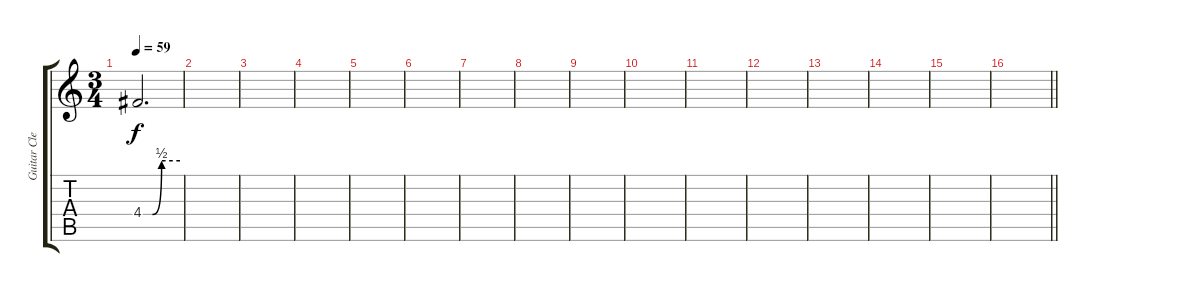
\track ("Guitar Clean" "Guitar Cle") {instrument electricguitarclean}
\staff {score tabs}
\tuning (E4 B3 G3 D3 A2 E2) {hide}
\ts (3 4)
\tempo 59
\clef g2
\ks c
4.4{be (custom 0 0 15 0 30 2 60 2)}.2{d dy f} |
|
|
|
|
|
|
|
|
|
|
|
|
|
|
\barLineRight lightlight
